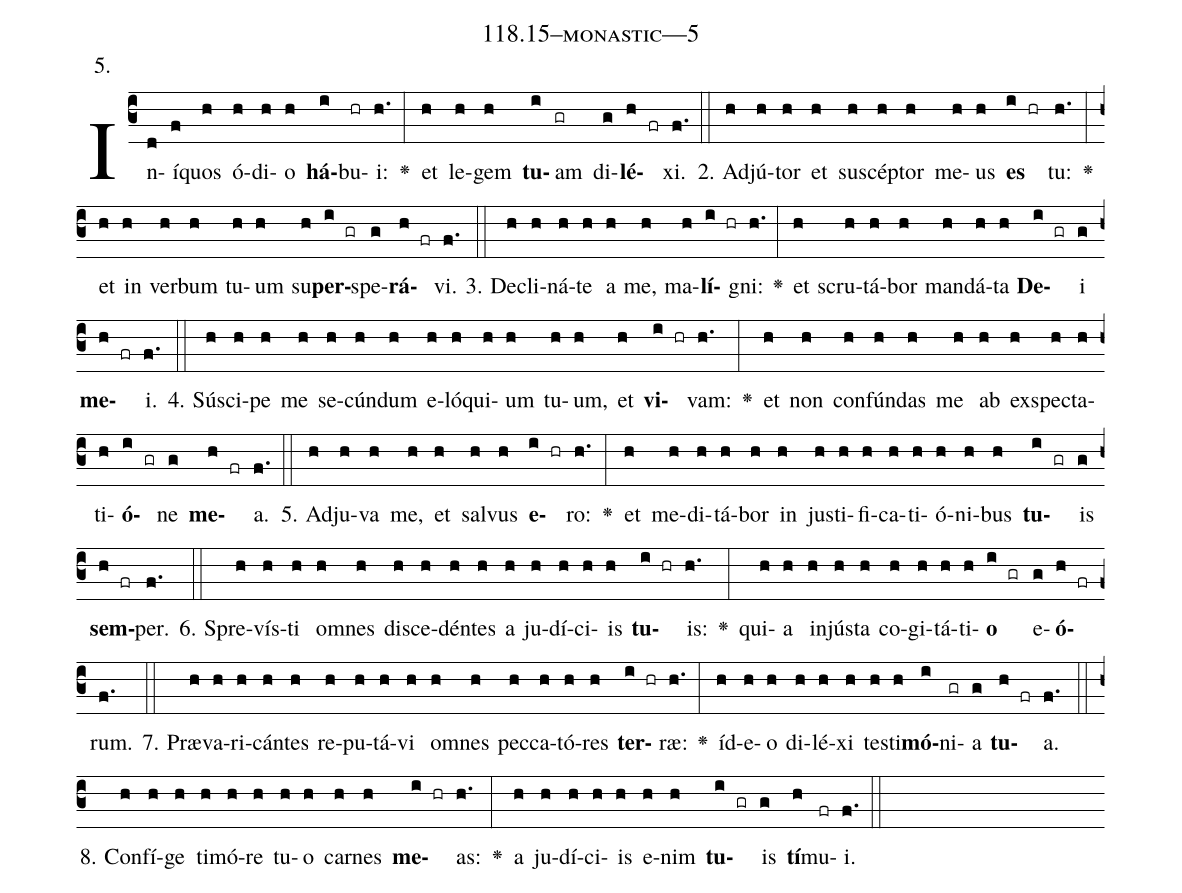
name: 118.15--monastic---5;
annotation: 5.;
%%
(c3)In(d)í(f)quos(h) ó(h)di(h)o(h) <b>há</b>(i)bu(hr)i:(h.) <v>\greheightstar</v>(:) et(h) le(h)gem(h) <b>tu</b>(i)am(gr) di(g)<b>lé</b>(h fr)xi.(f.) (::)
2. Ad(h)jú(h)tor(h) et(h) su(h)scép(h)tor(h) me(h)us(h) <b>es</b>(i hr) tu:(h.) <v>\greheightstar</v>(:) et(h) in(h) ver(h)bum(h) tu(h)um(h) su(h)<b>per</b>(i gr)spe(g)<b>rá</b>(h fr)vi.(f.) (::)
3. De(h)cli(h)ná(h)te(h) a(h) me,(h) ma(h)<b>lí</b>(i hr)gni:(h.) <v>\greheightstar</v>(:) et(h) scru(h)tá(h)bor(h) man(h)dá(h)ta(h) <b>De</b>(i gr)i(g) <b>me</b>(h fr)i.(f.) (::)
4. Sú(h)sci(h)pe(h) me(h) se(h)cún(h)dum(h) e(h)ló(h)qui(h)um(h) tu(h)um,(h) et(h) <b>vi</b>(i hr)vam:(h.) <v>\greheightstar</v>(:) et(h) non(h) con(h)fún(h)das(h) me(h) ab(h) ex(h)spec(h)ta(h)ti(h)<b>ó</b>(i gr)ne(g) <b>me</b>(h fr)a.(f.) (::)
5. Ad(h)ju(h)va(h) me,(h) et(h) sal(h)vus(h) <b>e</b>(i hr)ro:(h.) <v>\greheightstar</v>(:) et(h) me(h)di(h)tá(h)bor(h) in(h) jus(h)ti(h)fi(h)ca(h)ti(h)ó(h)ni(h)bus(h) <b>tu</b>(i gr)is(g) <b>sem</b>(h fr)per.(f.) (::)
6. Spre(h)vís(h)ti(h) om(h)nes(h) di(h)sce(h)dén(h)tes(h) a(h) ju(h)dí(h)ci(h)is(h) <b>tu</b>(i hr)is:(h.) <v>\greheightstar</v>(:) qui(h)a(h) in(h)jús(h)ta(h) co(h)gi(h)tá(h)ti(h)<b>o</b>(i gr) e(g)<b>ó</b>(h fr)rum.(f.) (::)
7. Præ(h)va(h)ri(h)cán(h)tes(h) re(h)pu(h)tá(h)vi(h) om(h)nes(h) pec(h)ca(h)tó(h)res(h) <b>ter</b>(i hr)ræ:(h.) <v>\greheightstar</v>(:) íd(h)e(h)o(h) di(h)lé(h)xi(h) tes(h)ti(h)<b>mó</b>(i)ni(gr)a(g) <b>tu</b>(h fr)a.(f.) (::)
8. Con(h)fí(h)ge(h) ti(h)mó(h)re(h) tu(h)o(h) car(h)nes(h) <b>me</b>(i hr)as:(h.) <v>\greheightstar</v>(:) a(h) ju(h)dí(h)ci(h)is(h) e(h)nim(h) <b>tu</b>(i gr)is(g) <b>tí</b>(h)mu(fr)i.(f.) (::)
